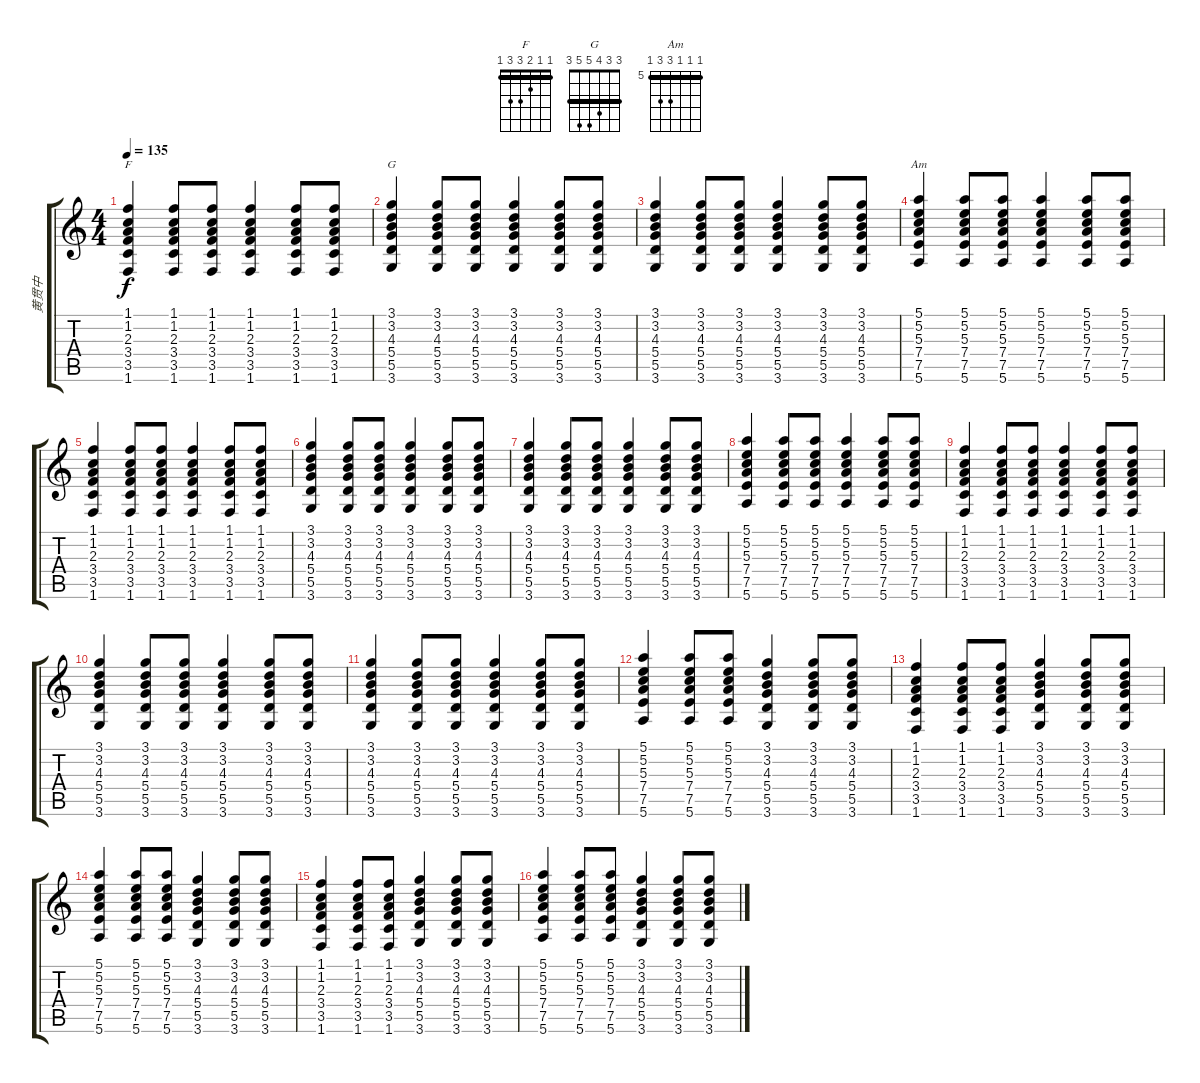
\track ("黄贯中" "黄贯中") {instrument acousticguitarsteel}
\staff {score tabs}
\tuning (E4 B3 G3 D3 A2 E2) {hide}
\chord ("F" 1 1 2 3 3 1) {barre 1}
\chord ("G" 3 3 4 5 5 3) {barre 3}
\chord ("Am" 5 5 5 7 7 5) {firstfret 5 barre 5}
\ts (4 4)
\tempo 135
\clef g2
\ks c
(1.1 1.2 2.3 3.4 3.5 1.6).4{ch "F" dy f} (1.1 1.2 2.3 3.4 3.5 1.6).8 (1.1 1.2 2.3 3.4 3.5 1.6).8 (1.1 1.2 2.3 3.4 3.5 1.6).4 (1.1 1.2 2.3 3.4 3.5 1.6).8 (1.1 1.2 2.3 3.4 3.5 1.6).8 |
(3.1 3.2 4.3 5.4 5.5 3.6).4{ch "G"} (3.1 3.2 4.3 5.4 5.5 3.6).8 (3.1 3.2 4.3 5.4 5.5 3.6).8 (3.1 3.2 4.3 5.4 5.5 3.6).4 (3.1 3.2 4.3 5.4 5.5 3.6).8 (3.1 3.2 4.3 5.4 5.5 3.6).8 |
(3.1 3.2 4.3 5.4 5.5 3.6).4 (3.1 3.2 4.3 5.4 5.5 3.6).8 (3.1 3.2 4.3 5.4 5.5 3.6).8 (3.1 3.2 4.3 5.4 5.5 3.6).4 (3.1 3.2 4.3 5.4 5.5 3.6).8 (3.1 3.2 4.3 5.4 5.5 3.6).8 |
(5.1 5.2 5.3 7.4 7.5 5.6).4{ch "Am"} (5.1 5.2 5.3 7.4 7.5 5.6).8 (5.1 5.2 5.3 7.4 7.5 5.6).8 (5.1 5.2 5.3 7.4 7.5 5.6).4 (5.1 5.2 5.3 7.4 7.5 5.6).8 (5.1 5.2 5.3 7.4 7.5 5.6).8 |
(1.1 1.2 2.3 3.4 3.5 1.6).4 (1.1 1.2 2.3 3.4 3.5 1.6).8 (1.1 1.2 2.3 3.4 3.5 1.6).8 (1.1 1.2 2.3 3.4 3.5 1.6).4 (1.1 1.2 2.3 3.4 3.5 1.6).8 (1.1 1.2 2.3 3.4 3.5 1.6).8 |
(3.1 3.2 4.3 5.4 5.5 3.6).4 (3.1 3.2 4.3 5.4 5.5 3.6).8 (3.1 3.2 4.3 5.4 5.5 3.6).8 (3.1 3.2 4.3 5.4 5.5 3.6).4 (3.1 3.2 4.3 5.4 5.5 3.6).8 (3.1 3.2 4.3 5.4 5.5 3.6).8 |
(3.1 3.2 4.3 5.4 5.5 3.6).4 (3.1 3.2 4.3 5.4 5.5 3.6).8 (3.1 3.2 4.3 5.4 5.5 3.6).8 (3.1 3.2 4.3 5.4 5.5 3.6).4 (3.1 3.2 4.3 5.4 5.5 3.6).8 (3.1 3.2 4.3 5.4 5.5 3.6).8 |
(5.1 5.2 5.3 7.4 7.5 5.6).4 (5.1 5.2 5.3 7.4 7.5 5.6).8 (5.1 5.2 5.3 7.4 7.5 5.6).8 (5.1 5.2 5.3 7.4 7.5 5.6).4 (5.1 5.2 5.3 7.4 7.5 5.6).8 (5.1 5.2 5.3 7.4 7.5 5.6).8 |
(1.1 1.2 2.3 3.4 3.5 1.6).4 (1.1 1.2 2.3 3.4 3.5 1.6).8 (1.1 1.2 2.3 3.4 3.5 1.6).8 (1.1 1.2 2.3 3.4 3.5 1.6).4 (1.1 1.2 2.3 3.4 3.5 1.6).8 (1.1 1.2 2.3 3.4 3.5 1.6).8 |
(3.1 3.2 4.3 5.4 5.5 3.6).4 (3.1 3.2 4.3 5.4 5.5 3.6).8 (3.1 3.2 4.3 5.4 5.5 3.6).8 (3.1 3.2 4.3 5.4 5.5 3.6).4 (3.1 3.2 4.3 5.4 5.5 3.6).8 (3.1 3.2 4.3 5.4 5.5 3.6).8 |
(3.1 3.2 4.3 5.4 5.5 3.6).4 (3.1 3.2 4.3 5.4 5.5 3.6).8 (3.1 3.2 4.3 5.4 5.5 3.6).8 (3.1 3.2 4.3 5.4 5.5 3.6).4 (3.1 3.2 4.3 5.4 5.5 3.6).8 (3.1 3.2 4.3 5.4 5.5 3.6).8 |
(5.1 5.2 5.3 7.4 7.5 5.6).4 (5.1 5.2 5.3 7.4 7.5 5.6).8 (5.1 5.2 5.3 7.4 7.5 5.6).8 (3.1 3.2 4.3 5.4 5.5 3.6).4 (3.1 3.2 4.3 5.4 5.5 3.6).8 (3.1 3.2 4.3 5.4 5.5 3.6).8 |
(1.1 1.2 2.3 3.4 3.5 1.6).4 (1.1 1.2 2.3 3.4 3.5 1.6).8 (1.1 1.2 2.3 3.4 3.5 1.6).8 (3.1 3.2 4.3 5.4 5.5 3.6).4 (3.1 3.2 4.3 5.4 5.5 3.6).8 (3.1 3.2 4.3 5.4 5.5 3.6).8 |
(5.1 5.2 5.3 7.4 7.5 5.6).4 (5.1 5.2 5.3 7.4 7.5 5.6).8 (5.1 5.2 5.3 7.4 7.5 5.6).8 (3.1 3.2 4.3 5.4 5.5 3.6).4 (3.1 3.2 4.3 5.4 5.5 3.6).8 (3.1 3.2 4.3 5.4 5.5 3.6).8 |
(1.1 1.2 2.3 3.4 3.5 1.6).4 (1.1 1.2 2.3 3.4 3.5 1.6).8 (1.1 1.2 2.3 3.4 3.5 1.6).8 (3.1 3.2 4.3 5.4 5.5 3.6).4 (3.1 3.2 4.3 5.4 5.5 3.6).8 (3.1 3.2 4.3 5.4 5.5 3.6).8 |
(5.1 5.2 5.3 7.4 7.5 5.6).4 (5.1 5.2 5.3 7.4 7.5 5.6).8 (5.1 5.2 5.3 7.4 7.5 5.6).8 (3.1 3.2 4.3 5.4 5.5 3.6).4 (3.1 3.2 4.3 5.4 5.5 3.6).8 (3.1 3.2 4.3 5.4 5.5 3.6).8
